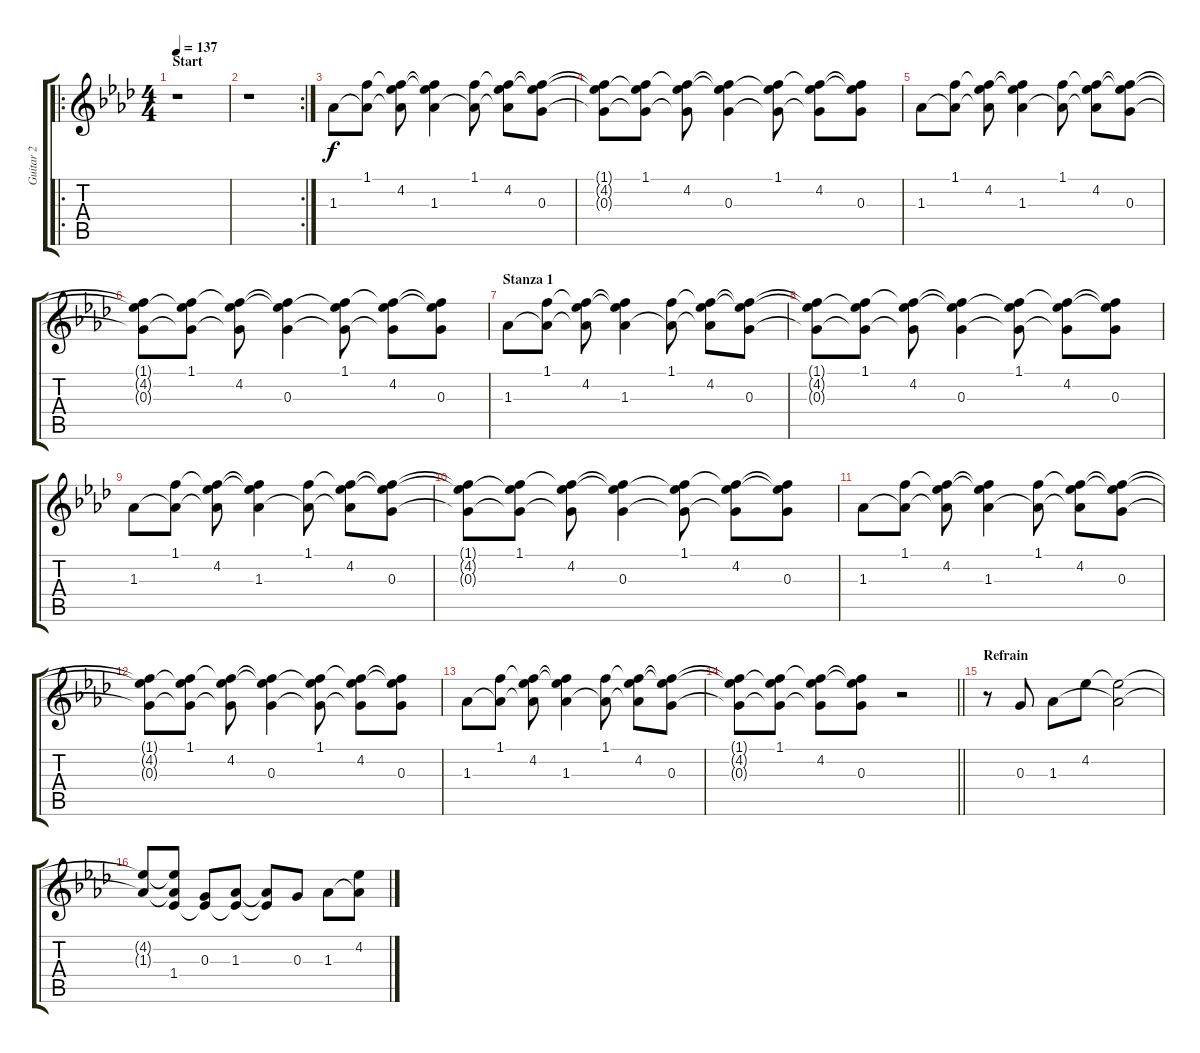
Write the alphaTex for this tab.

\track ("Guitar 2" "Guitar 2") {instrument electricguitarclean}
\staff {score tabs}
\tuning (E4 B3 G3 D3 A2 E2) {hide}
\ro
\ts (4 4)
\section ("" "Start")
\tempo 137
\clef g2
\ks ab
r.1{dy f instrument electricguitarclean} |
\rc 2
r.1 |
1.3.8 (1.1 1.3{t}).8 (1.1{t} 4.2 1.3{t}).8 (1.1{t} 4.2{t} 1.3).4 (1.1 1.3{t}).8 (1.1{t} 4.2 1.3{t}).8 (1.1{t} 4.2{t} 0.3).8 |
(1.1{t} 4.2{t} 0.3{t}).8 (1.1 4.2{t} 0.3{t}).8 (1.1{t} 4.2 0.3{t}).8 (1.1{t} 4.2{t} 0.3).4 (1.1 4.2{t} 0.3{t}).8 (1.1{t} 4.2 0.3{t}).8 (1.1{t} 4.2{t} 0.3).8 |
1.3.8 (1.1 1.3{t}).8 (1.1{t} 4.2 1.3{t}).8 (1.1{t} 4.2{t} 1.3).4 (1.1 1.3{t}).8 (1.1{t} 4.2 1.3{t}).8 (1.1{t} 4.2{t} 0.3).8 |
(1.1{t} 4.2{t} 0.3{t}).8 (1.1 4.2{t} 0.3{t}).8 (1.1{t} 4.2 0.3{t}).8 (1.1{t} 4.2{t} 0.3).4 (1.1 4.2{t} 0.3{t}).8 (1.1{t} 4.2 0.3{t}).8 (1.1{t} 4.2{t} 0.3).8 |
\section ("" "Stanza 1")
1.3.8 (1.1 1.3{t}).8 (1.1{t} 4.2 1.3{t}).8 (1.1{t} 4.2{t} 1.3).4 (1.1 1.3{t}).8 (1.1{t} 4.2 1.3{t}).8 (1.1{t} 4.2{t} 0.3).8 |
(1.1{t} 4.2{t} 0.3{t}).8 (1.1 4.2{t} 0.3{t}).8 (1.1{t} 4.2 0.3{t}).8 (1.1{t} 4.2{t} 0.3).4 (1.1 4.2{t} 0.3{t}).8 (1.1{t} 4.2 0.3{t}).8 (1.1{t} 4.2{t} 0.3).8 |
1.3.8 (1.1 1.3{t}).8 (1.1{t} 4.2 1.3{t}).8 (1.1{t} 4.2{t} 1.3).4 (1.1 1.3{t}).8 (1.1{t} 4.2 1.3{t}).8 (1.1{t} 4.2{t} 0.3).8 |
(1.1{t} 4.2{t} 0.3{t}).8 (1.1 4.2{t} 0.3{t}).8 (1.1{t} 4.2 0.3{t}).8 (1.1{t} 4.2{t} 0.3).4 (1.1 4.2{t} 0.3{t}).8 (1.1{t} 4.2 0.3{t}).8 (1.1{t} 4.2{t} 0.3).8 |
1.3.8 (1.1 1.3{t}).8 (1.1{t} 4.2 1.3{t}).8 (1.1{t} 4.2{t} 1.3).4 (1.1 1.3{t}).8 (1.1{t} 4.2 1.3{t}).8 (1.1{t} 4.2{t} 0.3).8 |
(1.1{t} 4.2{t} 0.3{t}).8 (1.1 4.2{t} 0.3{t}).8 (1.1{t} 4.2 0.3{t}).8 (1.1{t} 4.2{t} 0.3).4 (1.1 4.2{t} 0.3{t}).8 (1.1{t} 4.2 0.3{t}).8 (1.1{t} 4.2{t} 0.3).8 |
1.3.8 (1.1 1.3{t}).8 (1.1{t} 4.2 1.3{t}).8 (1.1{t} 4.2{t} 1.3).4 (1.1 1.3{t}).8 (1.1{t} 4.2 1.3{t}).8 (1.1{t} 4.2{t} 0.3).8 |
\barLineRight lightlight
(1.1{t} 4.2{t} 0.3{t}).8 (1.1 4.2{t} 0.3{t}).8 (1.1{t} 4.2 0.3{t}).8 (1.1{t} 4.2{t} 0.3).8 r.2 |
\section ("" "Refrain")
r.8 0.3.8 1.3.8 4.2.8 (4.2{t} 1.3{t}).2 |
(4.2{t} 1.3{t}).8 (4.2{t} 1.3{t} 1.4).8 (0.3 1.4{t}).8 (1.3 1.4{t}).8 (1.3{t} 1.4{t}).8 0.3.8 1.3.8 (4.2 1.3{t}).8
